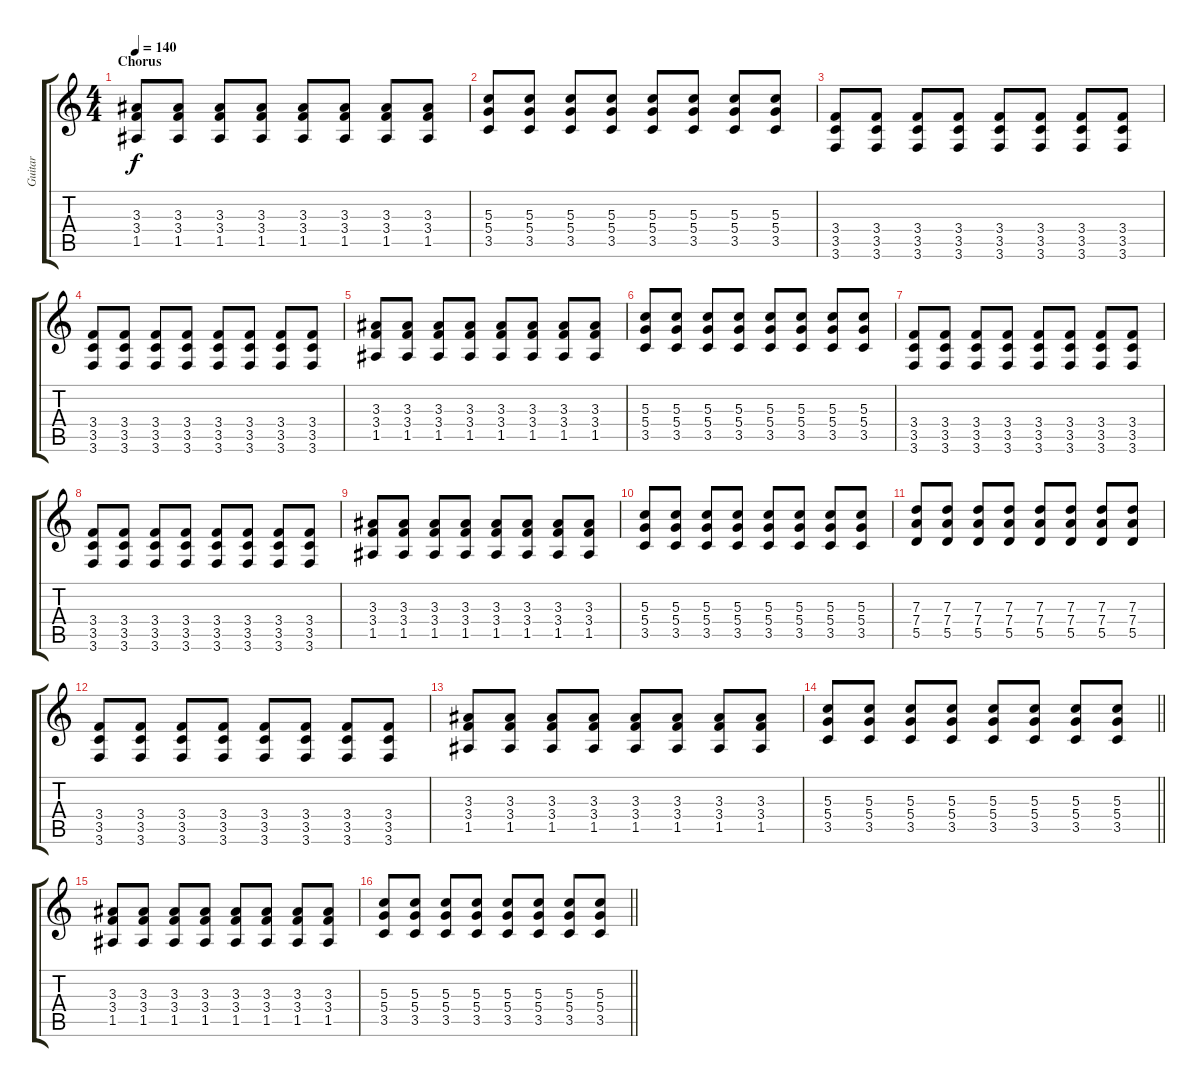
\track ("Guitar" "Guitar") {instrument distortionguitar}
\staff {score tabs}
\tuning (E4 B3 G3 D3 A2 D2) {hide}
\ts (4 4)
\section ("" "Chorus")
\tempo 140
\clef g2
\ks c
(3.3 3.4 1.5).8{dy f} (3.3 3.4 1.5).8 (3.3 3.4 1.5).8 (3.3 3.4 1.5).8 (3.3 3.4 1.5).8 (3.3 3.4 1.5).8 (3.3 3.4 1.5).8 (3.3 3.4 1.5).8 |
(5.3 5.4 3.5).8 (5.3 5.4 3.5).8 (5.3 5.4 3.5).8 (5.3 5.4 3.5).8 (5.3 5.4 3.5).8 (5.3 5.4 3.5).8 (5.3 5.4 3.5).8 (5.3 5.4 3.5).8 |
(3.4 3.5 3.6).8 (3.4 3.5 3.6).8 (3.4 3.5 3.6).8 (3.4 3.5 3.6).8 (3.4 3.5 3.6).8 (3.4 3.5 3.6).8 (3.4 3.5 3.6).8 (3.4 3.5 3.6).8 |
(3.4 3.5 3.6).8 (3.4 3.5 3.6).8 (3.4 3.5 3.6).8 (3.4 3.5 3.6).8 (3.4 3.5 3.6).8 (3.4 3.5 3.6).8 (3.4 3.5 3.6).8 (3.4 3.5 3.6).8 |
(3.3 3.4 1.5).8 (3.3 3.4 1.5).8 (3.3 3.4 1.5).8 (3.3 3.4 1.5).8 (3.3 3.4 1.5).8 (3.3 3.4 1.5).8 (3.3 3.4 1.5).8 (3.3 3.4 1.5).8 |
(5.3 5.4 3.5).8 (5.3 5.4 3.5).8 (5.3 5.4 3.5).8 (5.3 5.4 3.5).8 (5.3 5.4 3.5).8 (5.3 5.4 3.5).8 (5.3 5.4 3.5).8 (5.3 5.4 3.5).8 |
(3.4 3.5 3.6).8 (3.4 3.5 3.6).8 (3.4 3.5 3.6).8 (3.4 3.5 3.6).8 (3.4 3.5 3.6).8 (3.4 3.5 3.6).8 (3.4 3.5 3.6).8 (3.4 3.5 3.6).8 |
(3.4 3.5 3.6).8 (3.4 3.5 3.6).8 (3.4 3.5 3.6).8 (3.4 3.5 3.6).8 (3.4 3.5 3.6).8 (3.4 3.5 3.6).8 (3.4 3.5 3.6).8 (3.4 3.5 3.6).8 |
(3.3 3.4 1.5).8 (3.3 3.4 1.5).8 (3.3 3.4 1.5).8 (3.3 3.4 1.5).8 (3.3 3.4 1.5).8 (3.3 3.4 1.5).8 (3.3 3.4 1.5).8 (3.3 3.4 1.5).8 |
(5.3 5.4 3.5).8 (5.3 5.4 3.5).8 (5.3 5.4 3.5).8 (5.3 5.4 3.5).8 (5.3 5.4 3.5).8 (5.3 5.4 3.5).8 (5.3 5.4 3.5).8 (5.3 5.4 3.5).8 |
(7.3 7.4 5.5).8 (7.3 7.4 5.5).8 (7.3 7.4 5.5).8 (7.3 7.4 5.5).8 (7.3 7.4 5.5).8 (7.3 7.4 5.5).8 (7.3 7.4 5.5).8 (7.3 7.4 5.5).8 |
(3.4 3.5 3.6).8 (3.4 3.5 3.6).8 (3.4 3.5 3.6).8 (3.4 3.5 3.6).8 (3.4 3.5 3.6).8 (3.4 3.5 3.6).8 (3.4 3.5 3.6).8 (3.4 3.5 3.6).8 |
(3.3 3.4 1.5).8 (3.3 3.4 1.5).8 (3.3 3.4 1.5).8 (3.3 3.4 1.5).8 (3.3 3.4 1.5).8 (3.3 3.4 1.5).8 (3.3 3.4 1.5).8 (3.3 3.4 1.5).8 |
\barLineRight lightlight
(5.3 5.4 3.5).8 (5.3 5.4 3.5).8 (5.3 5.4 3.5).8 (5.3 5.4 3.5).8 (5.3 5.4 3.5).8 (5.3 5.4 3.5).8 (5.3 5.4 3.5).8 (5.3 5.4 3.5).8 |
(3.3 3.4 1.5).8 (3.3 3.4 1.5).8 (3.3 3.4 1.5).8 (3.3 3.4 1.5).8 (3.3 3.4 1.5).8 (3.3 3.4 1.5).8 (3.3 3.4 1.5).8 (3.3 3.4 1.5).8 |
\barLineRight lightlight
(5.3 5.4 3.5).8 (5.3 5.4 3.5).8 (5.3 5.4 3.5).8 (5.3 5.4 3.5).8 (5.3 5.4 3.5).8 (5.3 5.4 3.5).8 (5.3 5.4 3.5).8 (5.3 5.4 3.5).8
